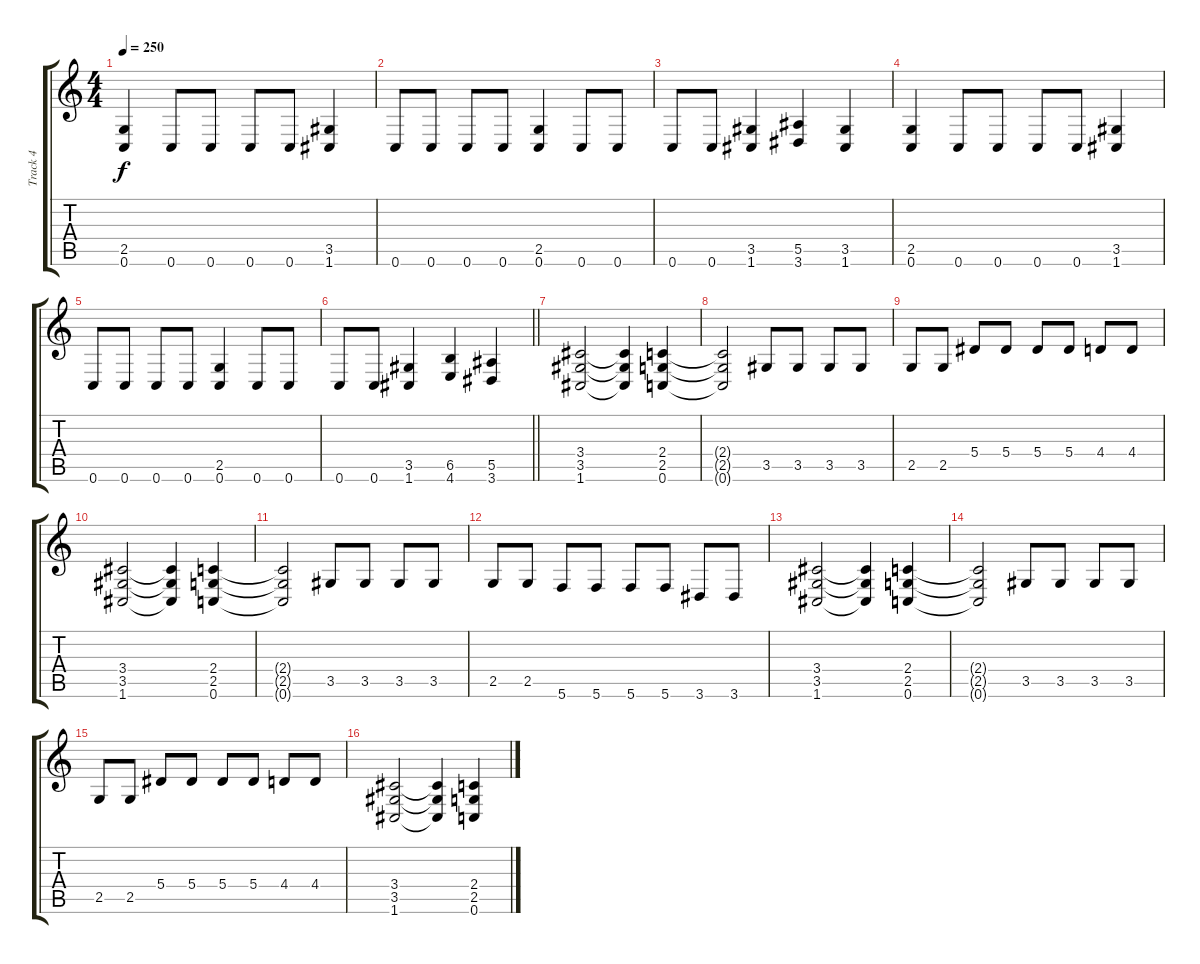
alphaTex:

\track ("Track 4" "Track 4") {instrument distortionguitar}
\staff {score tabs}
\tuning (C4 G3 Eb3 Bb2 F2 C2) {hide}
\ts (4 4)
\tempo 250
\clef g2
\ks c
(2.5 0.6).4{dy f} 0.6.8 0.6.8 0.6.8 0.6.8 (3.5 1.6).4 |
0.6.8 0.6.8 0.6.8 0.6.8 (2.5 0.6).4 0.6.8 0.6.8 |
0.6.8 0.6.8 (3.5 1.6).4 (5.5 3.6).4 (3.5 1.6).4 |
(2.5 0.6).4 0.6.8 0.6.8 0.6.8 0.6.8 (3.5 1.6).4 |
0.6.8 0.6.8 0.6.8 0.6.8 (2.5 0.6).4 0.6.8 0.6.8 |
\barLineRight lightlight
0.6.8 0.6.8 (3.5 1.6).4 (6.5 4.6).4 (5.5 3.6).4 |
(3.4 3.5 1.6).2 (3.4{t} 3.5{t} 1.6{t}).4 (2.4 2.5 0.6).4 |
(2.4{t} 2.5{t} 0.6{t}).2 3.5.8 3.5.8 3.5.8 3.5.8 |
2.5.8 2.5.8 5.4.8 5.4.8 5.4.8 5.4.8 4.4.8 4.4.8 |
(3.4 3.5 1.6).2 (3.4{t} 3.5{t} 1.6{t}).4 (2.4 2.5 0.6).4 |
(2.4{t} 2.5{t} 0.6{t}).2 3.5.8 3.5.8 3.5.8 3.5.8 |
2.5.8 2.5.8 5.6.8 5.6.8 5.6.8 5.6.8 3.6.8 3.6.8 |
(3.4 3.5 1.6).2 (3.4{t} 3.5{t} 1.6{t}).4 (2.4 2.5 0.6).4 |
(2.4{t} 2.5{t} 0.6{t}).2 3.5.8 3.5.8 3.5.8 3.5.8 |
2.5.8 2.5.8 5.4.8 5.4.8 5.4.8 5.4.8 4.4.8 4.4.8 |
(3.4 3.5 1.6).2 (3.4{t} 3.5{t} 1.6{t}).4 (2.4 2.5 0.6).4
